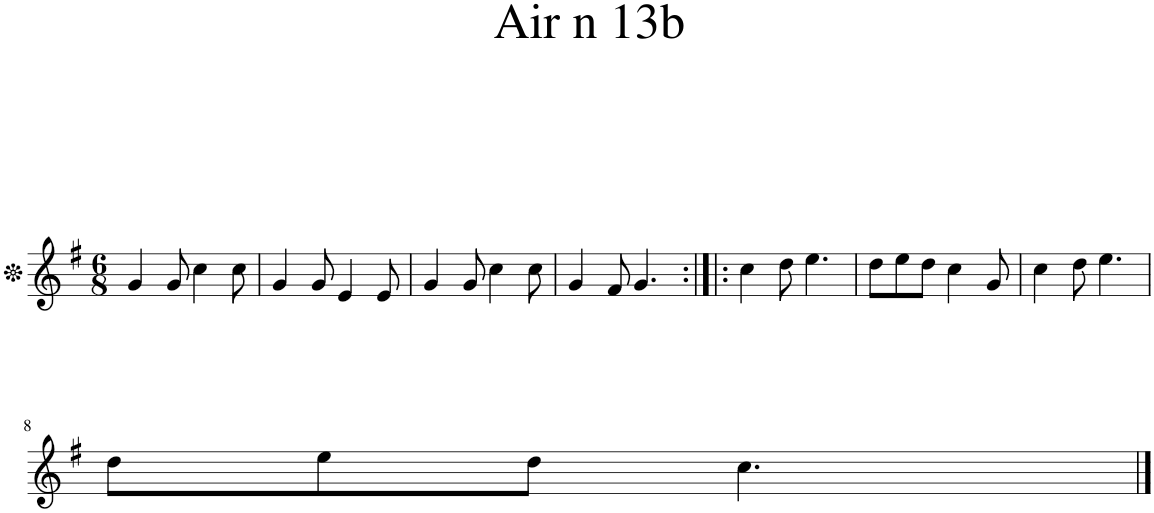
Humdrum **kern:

**kern
*part1
*staff1
*I"Piano
*I'Pno.
*clefG2
*k[f#]
*M6/8
=1
4g/
8g/
4cc\
8cc\
=2
4g/
8g/
4e/
8e/
=3
4g/
8g/
4cc\
8cc\
=4
4g/
8f#/
4.g/
=5:|!|:
4cc\
8dd\
4.ee\
=6
8dd\L
8ee\
8dd\J
4cc\
8g/
=7
4cc\
8dd\
4.ee\
!!LO:LB:g=z
=8
8dd\L
8ee\
8dd\J
4.cc\
==
*-
